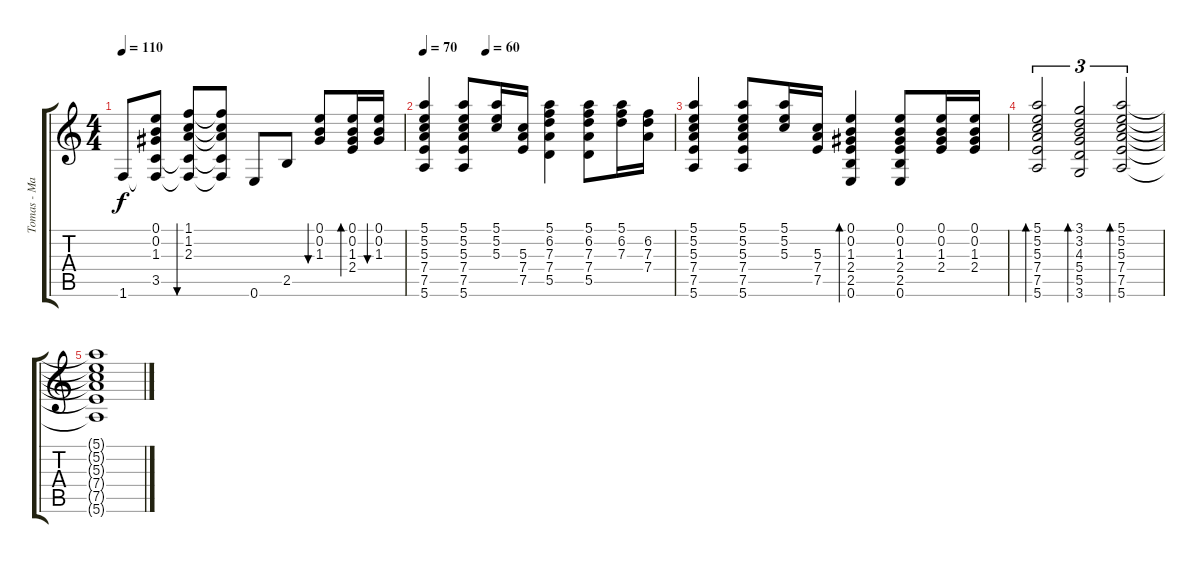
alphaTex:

\track ("Tomas - Main Guitar" "Tomas - Ma") {instrument electricguitarclean}
\staff {score tabs}
\tuning (E4 B3 G3 D3 A2 E2) {hide}
\ts (4 4)
\tempo 110
\clef g2
\ks c
1.6.8{dy f} (0.1{t} 0.2{t} 1.3{t} 3.5 1.6{t}).8 (1.1 1.2 2.3 3.5{t} 1.6{t}).8{bu 120} (1.1{t} 1.2{t} 2.3{t} 3.5{t} 1.6{t}).8 0.6.8 2.5.8 (0.1 0.2 1.3).8{bu 120} (0.1 0.2 1.3 2.4).16{bd 30} (0.1 0.2 1.3).16{bu 120} |
\tempo 70
\tempo (60 0.25)
(5.1 5.2 5.3 7.4 7.5 5.6).4 (5.1 5.2 5.3 7.4 7.5 5.6).8 (5.1 5.2 5.3).16 (5.3 7.4 7.5).16 (5.1 6.2 7.3 7.4 5.5).4 (5.1 6.2 7.3 7.4 5.5).8 (5.1 6.2 7.3).16 (6.2 7.3 7.4).16 |
(5.1 5.2 5.3 7.4 7.5 5.6).4 (5.1 5.2 5.3 7.4 7.5 5.6).8 (5.1 5.2 5.3).16 (5.3 7.4 7.5).16 (0.1 0.2 1.3 2.4 2.5 0.6).4{bd 60} (0.1 0.2 1.3 2.4 2.5 0.6).8 (0.1 0.2 1.3 2.4).16 (0.1 0.2 1.3 2.4).16 |
(5.1 5.2 5.3 7.4 7.5 5.6).2{tu (3 2) bd 120} (3.1 3.2 4.3 5.4 5.5 3.6).2{tu (3 2) bd 120} (5.1 5.2 5.3 7.4 7.5 5.6).2{tu (3 2) bd 120} |
(5.1{t} 5.2{t} 5.3{t} 7.4{t} 7.5{t} 5.6{t}).1
